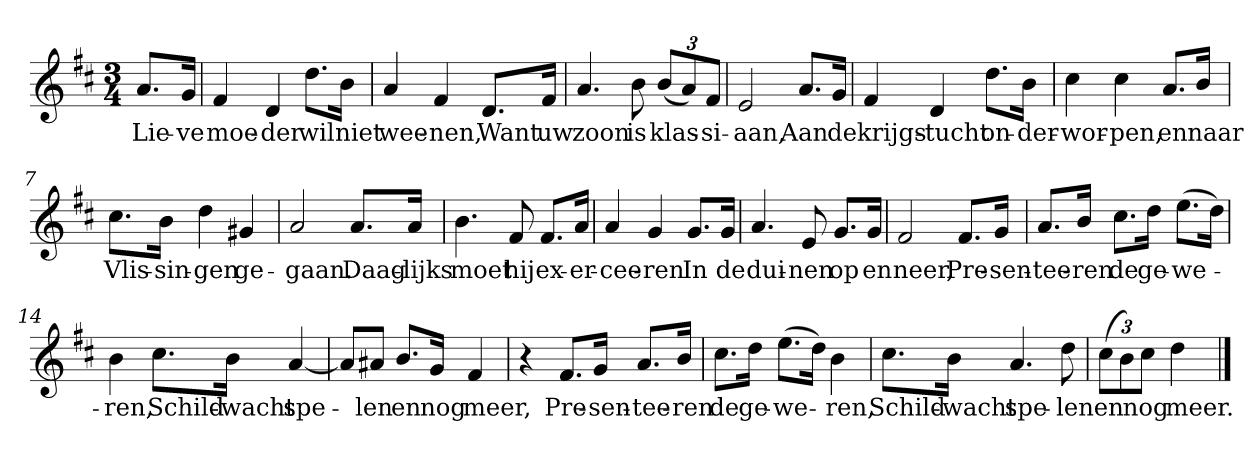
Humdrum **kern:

**kern	**text
*part1	*part1
*staff1	*staff1
*clefG2	*
*k[f#c#]	*
*D:	*
*M3/4	*
*MM120	*
=	=
8.a/L	Lie-
16g/Jk	-ve
=1	=1
4f#	moe-
4d	-der
8.dd\L	wil
16b\Jk	niet
=2	=2
4a	wee-
4f#	-nen,
8.d/L	Want
16f#/Jk	uw
=3	=3
4.a	zoon
8b	is
(12b/L	klas-
12a/)	.
12f#/J	-si-
=4	=4
2e	-aan,
8.a/L	Aan
16g/Jk	de
=5	=5
4f#	krijgs-
4d	-tucht
8.dd\L	on-
16b\Jk	-der-
=6	=6
4cc#	-wor-
4cc#	-pen,
8.a/L	en
16b/Jk	naar
=7	=7
8.cc#\L	Vlis-
16b\Jk	-sin-
4dd	-gen
4g#X	ge-
=8	=8
2a	-gaan.
8.a/L	Daag-
16a/Jk	-lijks
=9	=9
4.b	moet
8f#	hij
8.f#/L	ex-
16a/Jk	-er-
=10	=10
4a	-cee-
4g	-ren
8.g/L	In
16g/Jk	de
=11	=11
4.a	dui-
8e	-nen
8.g/L	op
16g/Jk	en
=12	=12
2f#	neer,
8.f#/L	Pre-
16g/Jk	-sen-
=13	=13
8.a/L	-tee-
16b/Jk	-ren
8.cc#\L	de
16dd\Jk	ge-
(8.ee\L	-we-
16dd\Jk)	.
=14	=14
4b	-ren,
8.cc#\L	Schild-
16b\Jk	-wacht
[4a	spe-
=15	=15
8a/L]	.
8a#X/J	-len
8.b/L	en
16g/Jk	nog
4f#	meer,
=16	=16
4r	.
8.f#/L	Pre-
16g/Jk	-sen-
8.a/L	-tee-
16b/Jk	-ren
=17	=17
8.cc#\L	de
16dd\Jk	ge-
(8.ee\L	-we-
16dd\Jk)	.
4b	-ren,
=18	=18
8.cc#\L	Schild-
16b\Jk	-wacht
4.a	spe-
8dd	-len
=19	=19
(12cc#\L	en
12b\)	.
12cc#\J	nog
4dd	meer.
==	==
*-	*-
